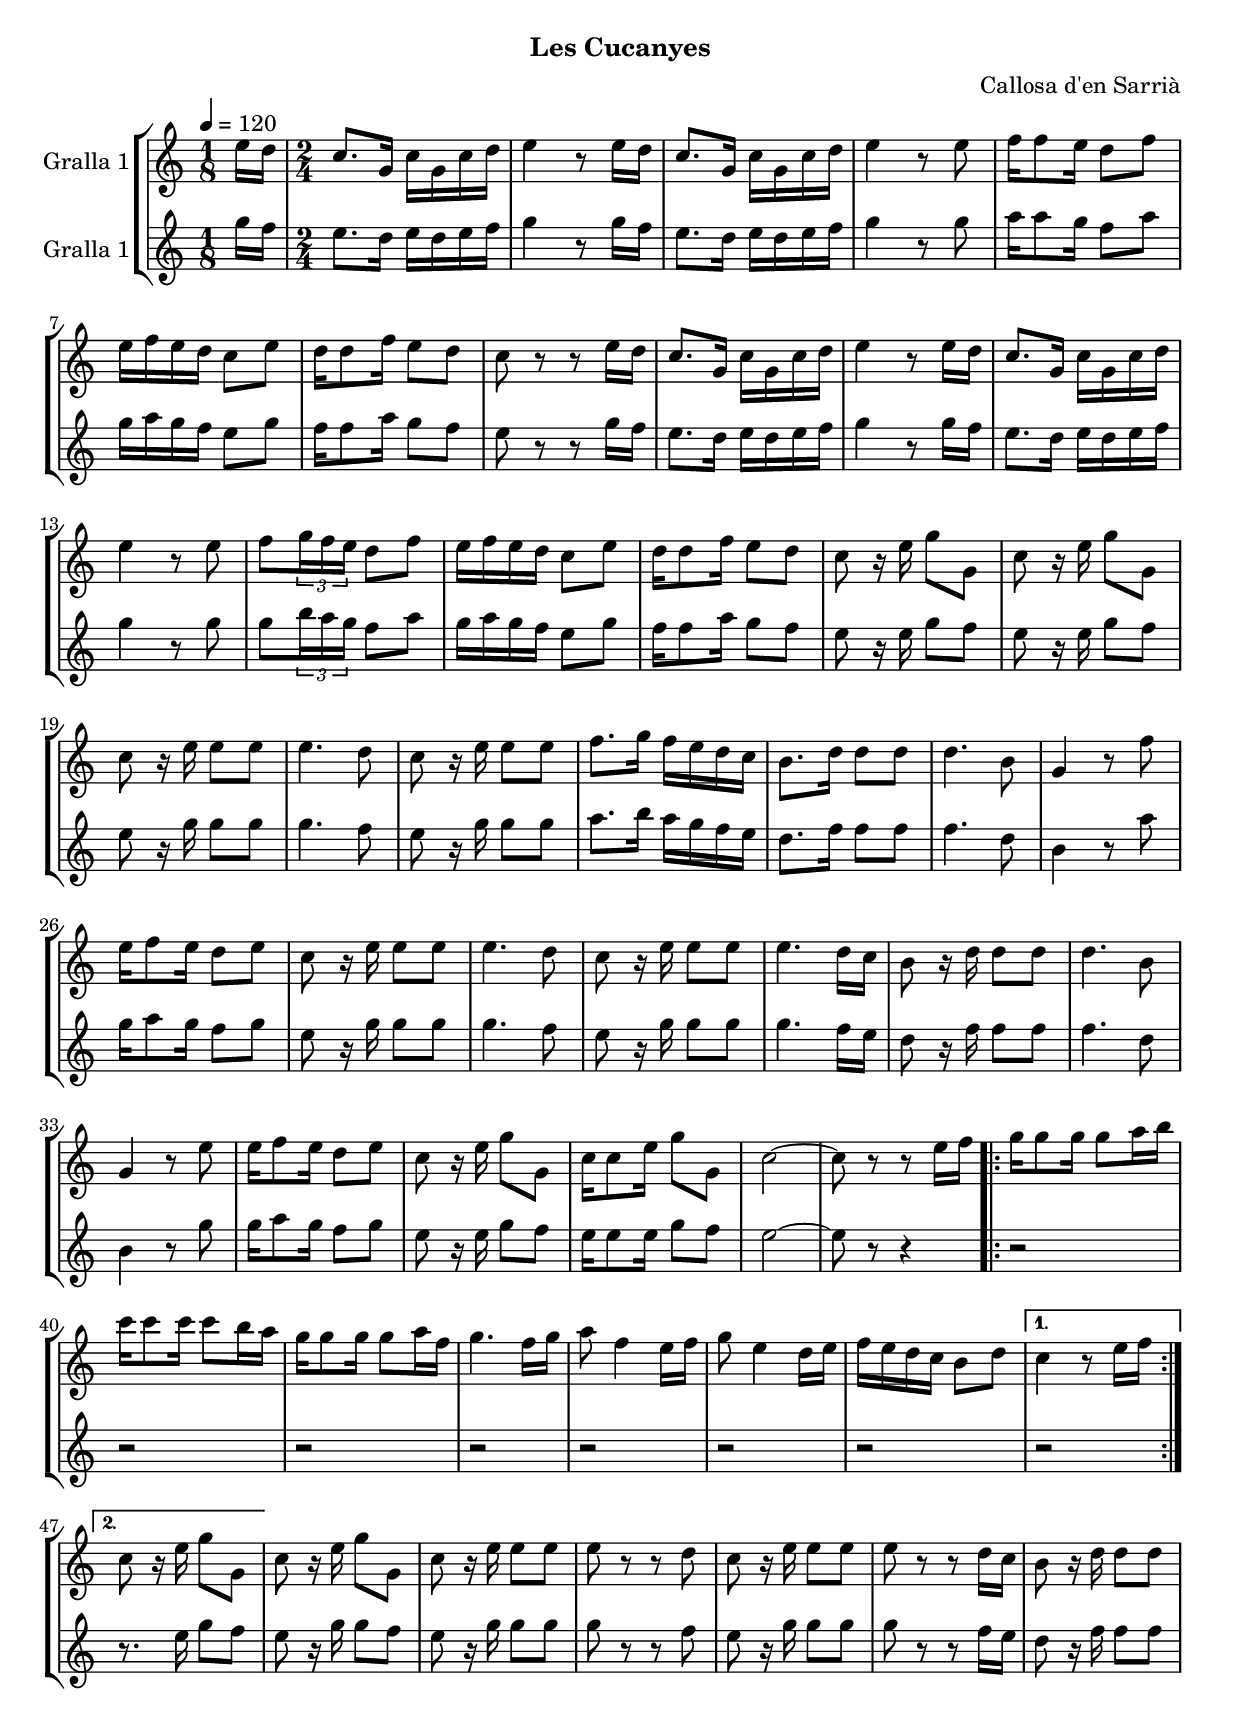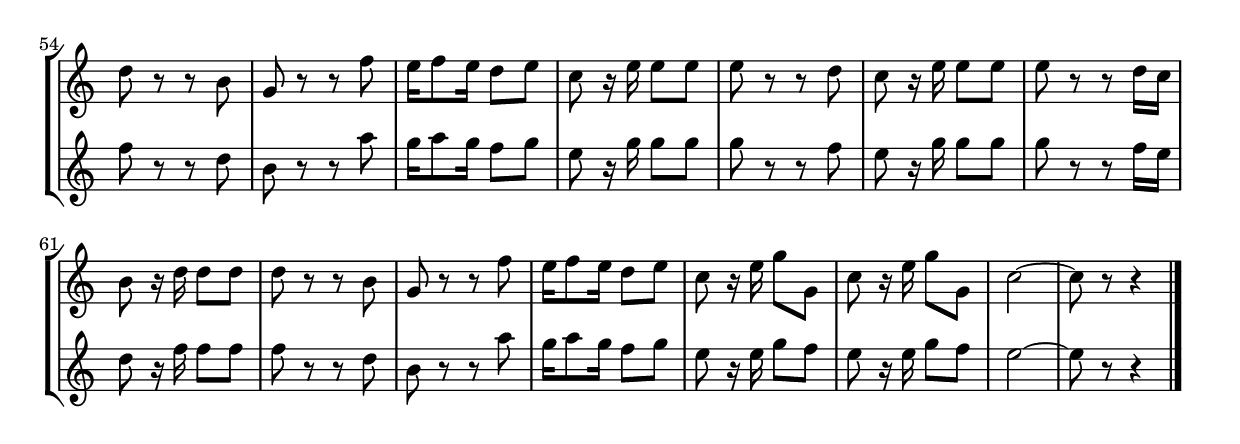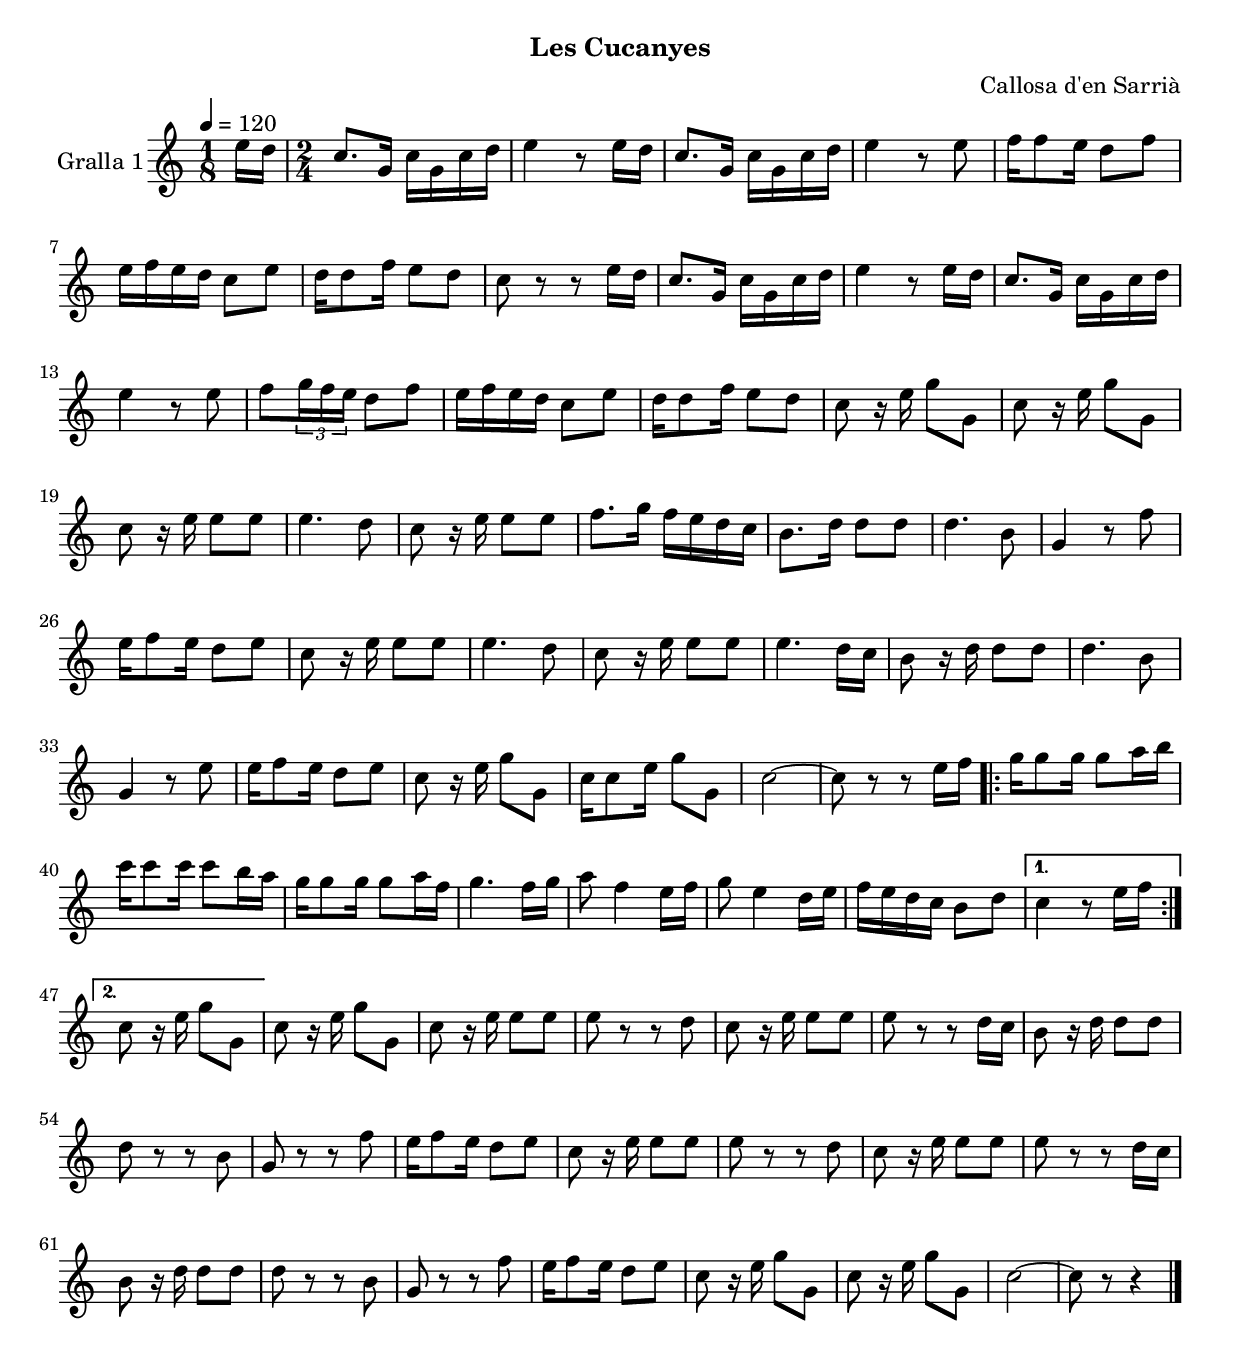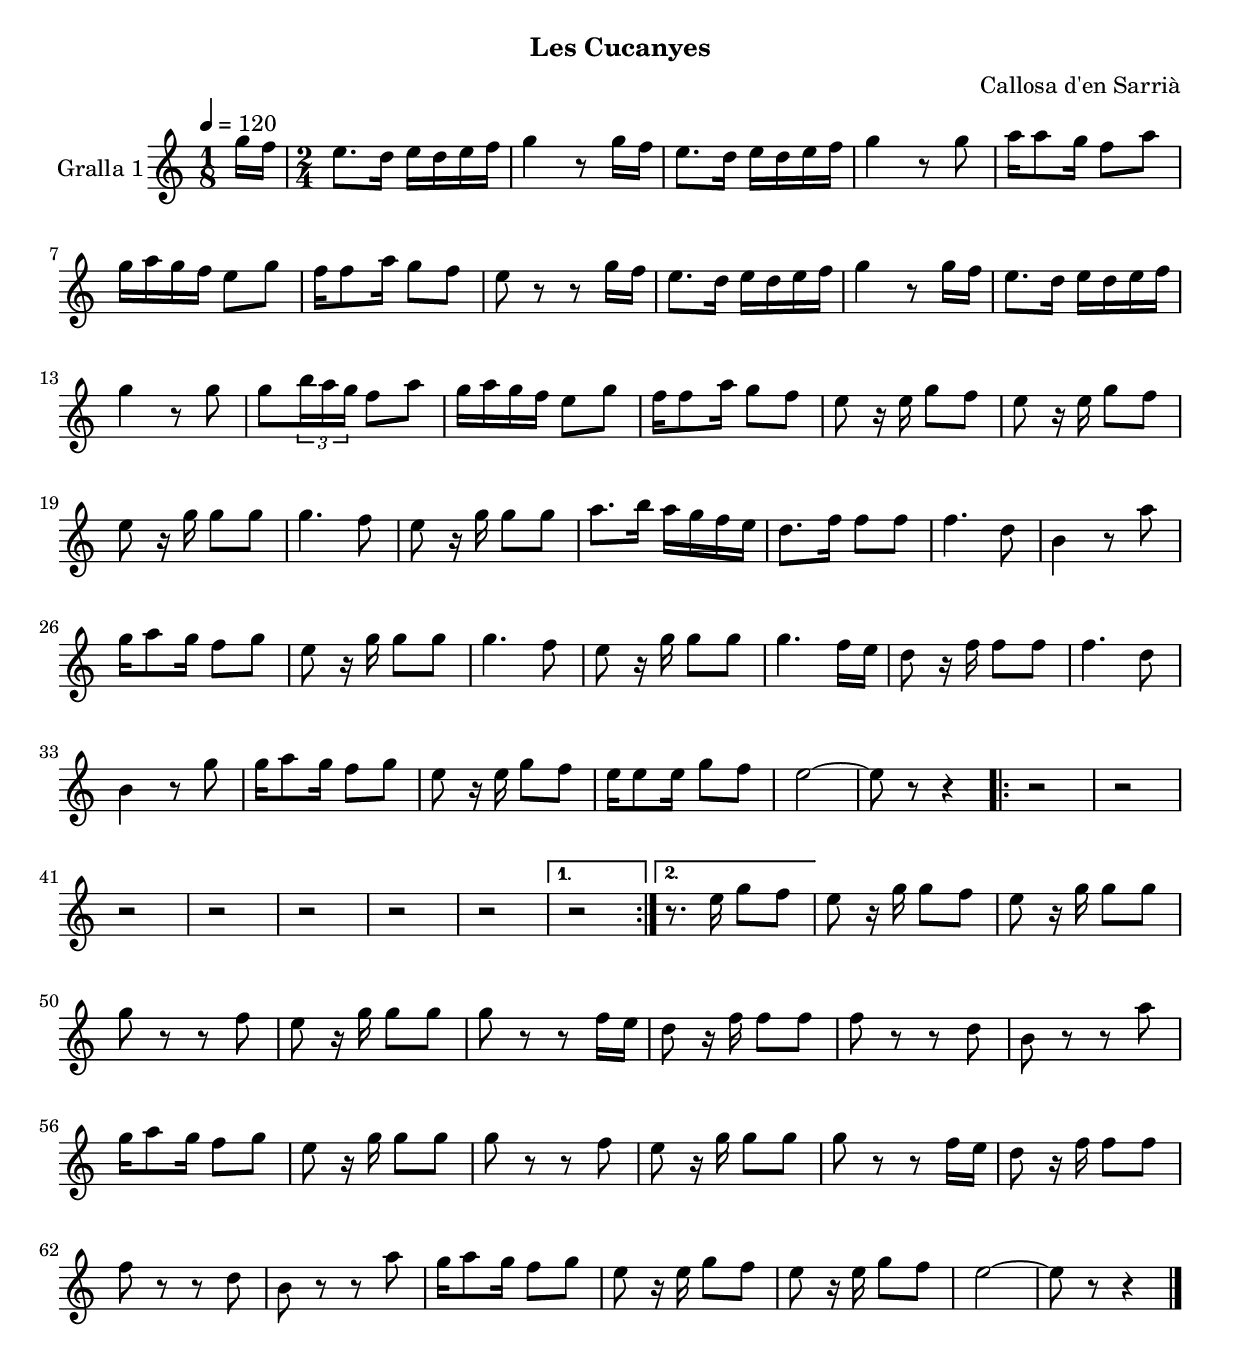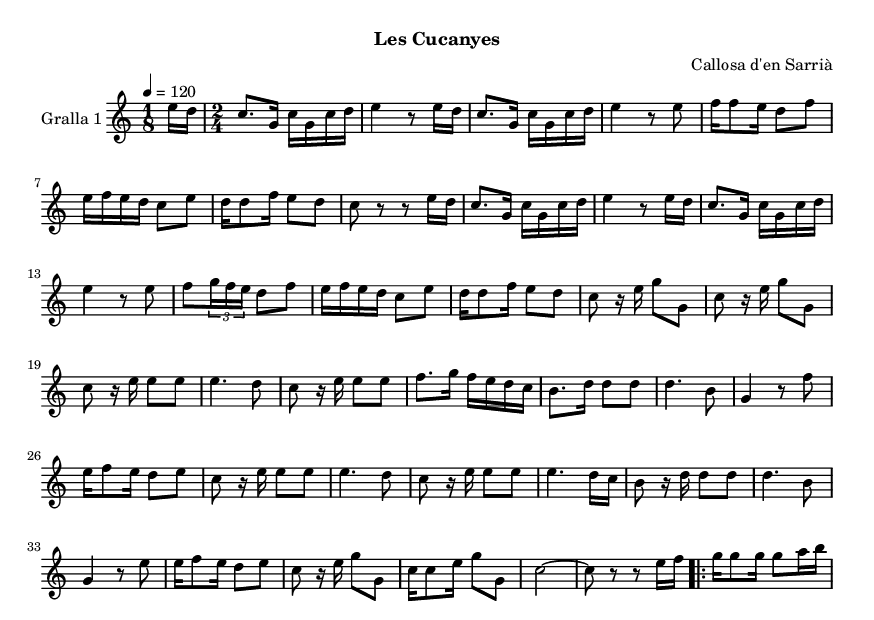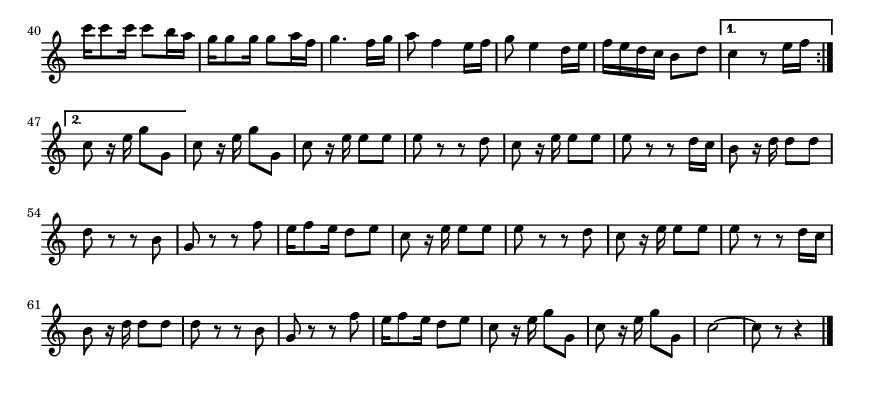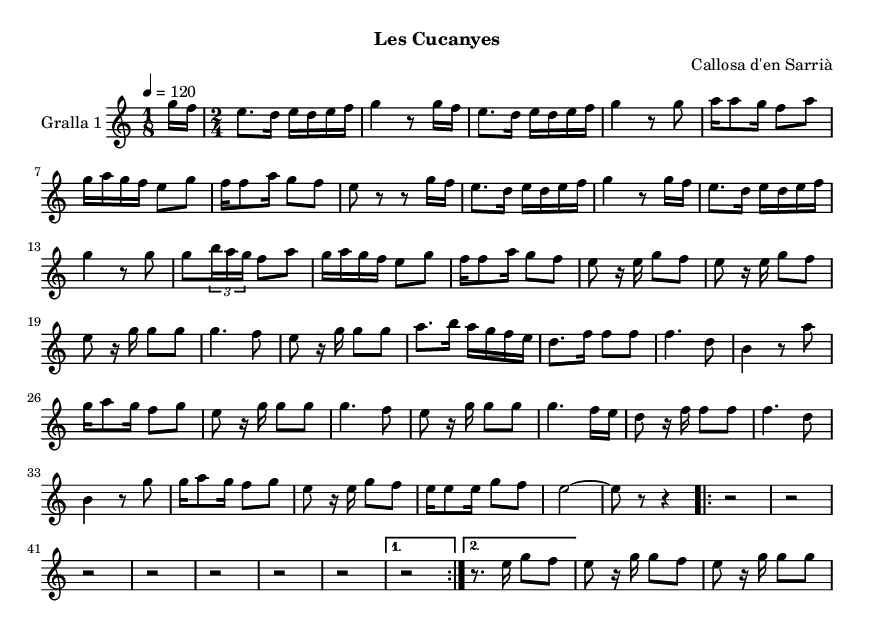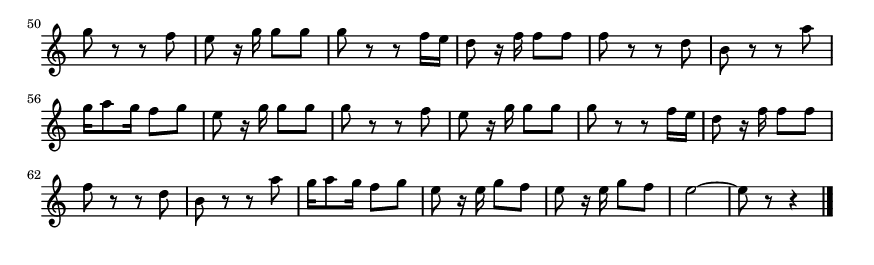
\version "2.16.0"

\header {
  dedication=""
  title="   "
  subtitle="Les Cucanyes"
  subsubtitle=""
  poet=""
  meter=""
  piece=""
  composer="Callosa d'en Sarrià"
  arranger=""
  opus=""
  instrument=""
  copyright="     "
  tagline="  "
}

liniaroAa =
\relative e''
{
  \tempo 4=120
  \clef treble
  \key c \major
  \time 1/8
  e16 d  |
  \time 2/4   c8. g16 c g c d  |
  e4 r8 e16 d  |
  c8. g16 c g c d  |
  %05
  e4 r8 e  |
  f16 f8 e16 d8 f  |
  e16 f e d c8 e  |
  d16 d8 f16 e8 d  |
  c8 r r e16 d  |
  %10
  c8. g16 c g c d  |
  e4 r8 e16 d  |
  c8. g16 c g c d  |
  e4 r8 e  |
  f8 \times 2/3 { g16 f e } d8 f  |
  %15
  e16 f e d c8 e  |
  d16 d8 f16 e8 d  |
  c8 r16 e g8 g,  |
  c8 r16 e g8 g,  |
  c8 r16 e e8 e  |
  %20
  e4. d8  |
  c8 r16 e e8 e  |
  f8. g16 f e d c  |
  b8. d16 d8 d  |
  d4. b8  |
  %25
  g4 r8 f'  |
  e16 f8 e16 d8 e  |
  c8 r16 e e8 e  |
  e4. d8  |
  c8 r16 e e8 e  |
  %30
  e4. d16 c  |
  b8 r16 d d8 d  |
  d4. b8  |
  g4 r8 e'  |
  e16 f8 e16 d8 e  |
  %35
  c8 r16 e g8 g,  |
  c16 c8 e16 g8 g,  |
  c2 ~  |
  c8 r r e16 f  |
  \repeat volta 2 { g16 g8 g16 g8 a16 b  |
  %40
  c16 c8 c16 c8 b16 a  |
  g16 g8 g16 g8 a16 f  |
  g4. f16 g  |
  a8 f4 e16 f  |
  g8 e4 d16 e  |
  %45
  f16 e d c b8 d }
  \alternative { { c4 r8 e16 f }
  { c8 r16 e g8 g, } }
  c8 r16 e g8 g,  |
  c8 r16 e e8 e  |
  %50
  e8 r r d  |
  c8 r16 e e8 e  |
  e8 r r d16 c  |
  b8 r16 d d8 d  |
  d8 r r b  |
  %55
  g8 r r f'  |
  e16 f8 e16 d8 e  |
  c8 r16 e e8 e  |
  e8 r r d  |
  c8 r16 e e8 e  |
  %60
  e8 r r d16 c  |
  b8 r16 d d8 d  |
  d8 r r b  |
  g8 r r f'  |
  e16 f8 e16 d8 e  |
  %65
  c8 r16 e g8 g,  |
  c8 r16 e g8 g,  |
  c2 ~  |
  c8 r r4  \bar "|."
}

liniaroAb =
\relative g''
{
  \tempo 4=120
  \clef treble
  \key c \major
  \time 1/8
  g16 f  |
  \time 2/4   e8. d16 e d e f  |
  g4 r8 g16 f  |
  e8. d16 e d e f  |
  %05
  g4 r8 g  |
  a16 a8 g16 f8 a  |
  g16 a g f e8 g  |
  f16 f8 a16 g8 f  |
  e8 r r g16 f  |
  %10
  e8. d16 e d e f  |
  g4 r8 g16 f  |
  e8. d16 e d e f  |
  g4 r8 g  |
  g8 \times 2/3 { b16 a g } f8 a  |
  %15
  g16 a g f e8 g  |
  f16 f8 a16 g8 f  |
  e8 r16 e g8 f  |
  e8 r16 e g8 f  |
  e8 r16 g g8 g  |
  %20
  g4. f8  |
  e8 r16 g g8 g  |
  a8. b16 a g f e  |
  d8. f16 f8 f  |
  f4. d8  |
  %25
  b4 r8 a'  |
  g16 a8 g16 f8 g  |
  e8 r16 g g8 g  |
  g4. f8  |
  e8 r16 g g8 g  |
  %30
  g4. f16 e  |
  d8 r16 f f8 f  |
  f4. d8  |
  b4 r8 g'  |
  g16 a8 g16 f8 g  |
  %35
  e8 r16 e g8 f  |
  e16 e8 e16 g8 f  |
  e2 ~  |
  e8 r r4  |
  \repeat volta 2 { r2  |
  %40
  r2  |
  r2  |
  r2  |
  r2  |
  r2  |
  %45
  r2 }
  \alternative { { r2 }
  { r8. e16 g8 f } }
  e8 r16 g g8 f  |
  e8 r16 g g8 g  |
  %50
  g8 r r f  |
  e8 r16 g g8 g  |
  g8 r r f16 e  |
  d8 r16 f f8 f  |
  f8 r r d  |
  %55
  b8 r r a'  |
  g16 a8 g16 f8 g  |
  e8 r16 g g8 g  |
  g8 r r f  |
  e8 r16 g g8 g  |
  %60
  g8 r r f16 e  |
  d8 r16 f f8 f  |
  f8 r r d  |
  b8 r r a'  |
  g16 a8 g16 f8 g  |
  %65
  e8 r16 e g8 f  |
  e8 r16 e g8 f  |
  e2 ~  |
  e8 r r4  \bar "|."
}

\book {

\paper {
  print-page-number = false
}

\bookpart {
  \score {
    \new StaffGroup {
      \override Score.RehearsalMark #'self-alignment-X = #LEFT
      <<
        \new Staff \with {instrumentName = #"Gralla 1" } \liniaroAa
        \new Staff \with {instrumentName = #"Gralla 1" } \liniaroAb
      >>
    }
    \layout {}
  }\score { \unfoldRepeats
    \new StaffGroup {
      \override Score.RehearsalMark #'self-alignment-X = #LEFT
      <<
        \new Staff \with {instrumentName = #"Gralla 1" } \liniaroAa
        \new Staff \with {instrumentName = #"Gralla 1" } \liniaroAb
      >>
    }
    \midi {}
  }
}

\bookpart {
  \header {}
  \score {
    \new StaffGroup {
      \override Score.RehearsalMark #'self-alignment-X = #LEFT
      <<
        \new Staff \with {instrumentName = #"Gralla 1" } \liniaroAa
      >>
    }
    \layout {}
  }\score { \unfoldRepeats
    \new StaffGroup {
      \override Score.RehearsalMark #'self-alignment-X = #LEFT
      <<
        \new Staff \with {instrumentName = #"Gralla 1" } \liniaroAa
      >>
    }
    \midi {}
  }
}

\bookpart {
  \header {}
  \score {
    \new StaffGroup {
      \override Score.RehearsalMark #'self-alignment-X = #LEFT
      <<
        \new Staff \with {instrumentName = #"Gralla 1" } \liniaroAb
      >>
    }
    \layout {}
  }\score { \unfoldRepeats
    \new StaffGroup {
      \override Score.RehearsalMark #'self-alignment-X = #LEFT
      <<
        \new Staff \with {instrumentName = #"Gralla 1" } \liniaroAb
      >>
    }
    \midi {}
  }
}

}

\book {

\paper {
  print-page-number = false
  #(set-paper-size "a6landscape")
  #(layout-set-staff-size 14)
}

\bookpart {
  \header {}
  \score {
    \new StaffGroup {
      \override Score.RehearsalMark #'self-alignment-X = #LEFT
      <<
        \new Staff \with {instrumentName = #"Gralla 1" } \liniaroAa
      >>
    }
    \layout {}
  }
}

\bookpart {
  \header {}
  \score {
    \new StaffGroup {
      \override Score.RehearsalMark #'self-alignment-X = #LEFT
      <<
        \new Staff \with {instrumentName = #"Gralla 1" } \liniaroAb
      >>
    }
    \layout {}
  }
}

}

